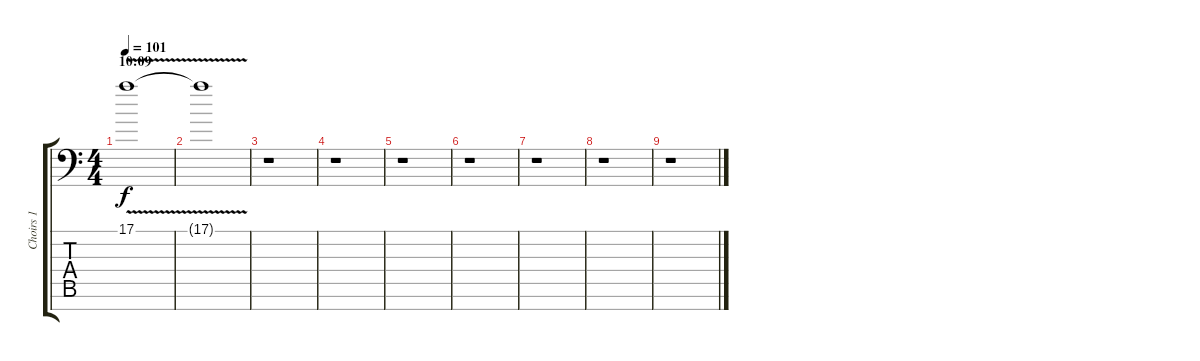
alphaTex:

\track ("Choirs 1" "Choirs 1") {instrument choiraahs}
\staff {score tabs}
\tuning (E4 B3 G3 D3 A2 E2 C-1) {hide}
\ts (4 4)
\section ("" "10:09")
\tempo 101
\clef f4
\ks c
17.1{v}.1{dy f} |
17.1{t}.1 |
r.1 |
r.1 |
r.1 |
r.1 |
r.1 |
r.1 |
r.1
